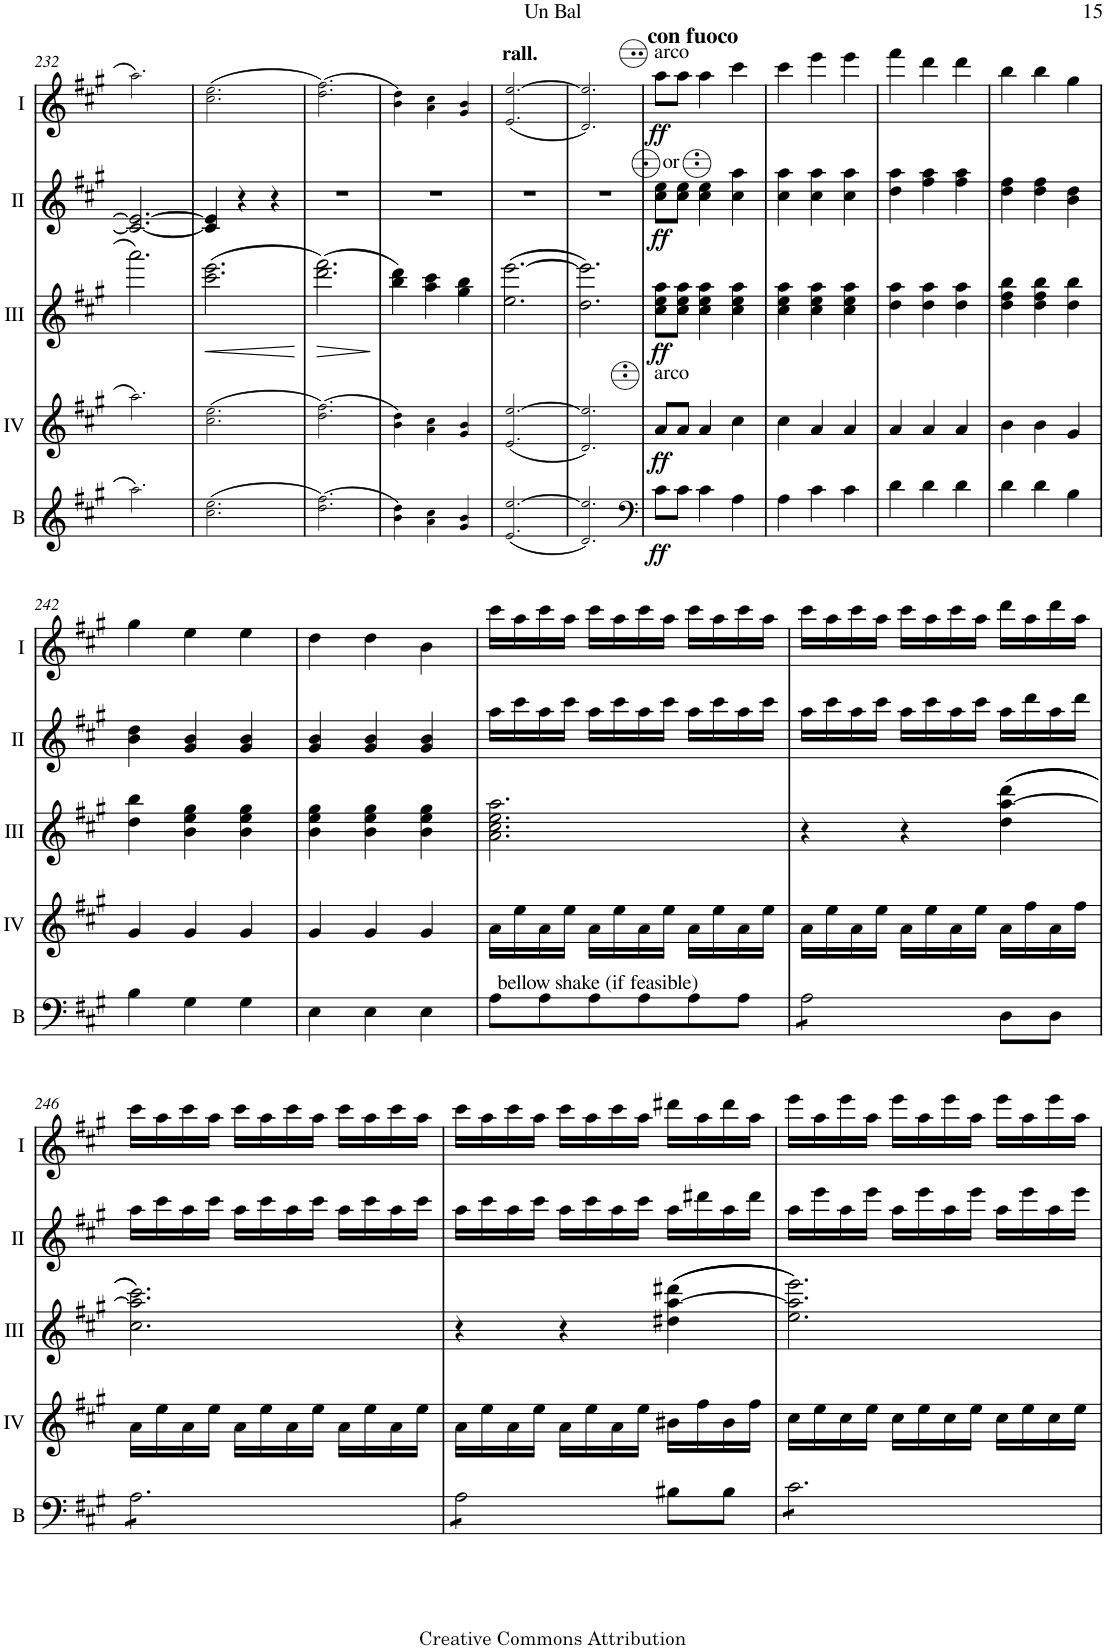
**kern	**dynam	**kern	**dynam	**kern	**dynam	**kern	**dynam	**kern	**dynam
*part5	*part5	*part4	*part4	*part3	*part3	*part2	*part2	*part1	*part1
*staff5	*staff5	*staff4	*staff4	*staff3	*staff3	*staff2	*staff2	*staff1	*staff1
*I"Bass	*	*I"Acc. 4	*	*I"Acc. 3	*	*I"Acc. 2	*	*I"Acc. 1	*
*I'B	*	*	*	*	*	*	*	*	*
!!LO:PB:g=z
*clefF4	*	*clefG2	*	*clefG2	*	*clefG2	*	*clefG2	*
*Trd7c12	*	*	*	*	*	*	*	*	*
*k[f#c#g#]	*	*k[f#c#g#]	*	*k[f#c#g#]	*	*k[f#c#g#]	*	*k[f#c#g#]	*
*M3/4	*	*M3/4	*	*M3/4	*	*M3/4	*	*M3/4	*
=232	=232	=232	=232	=232	=232	=232	=232	=232	=232
2.aa\	.	2.a\	.	2.aa\	.	2.c#/_ 2.e/_	.	2.aa\	.
=233	=233	=233	=233	=233	=233	=233	=233	=233	=233
!	!	!	!	!	!LO:HP:b	!	!	!	!
(2.cc#\ 2.ee\	.	(2.c#\ 2.e\	.	(2.cc#\ 2.ee\	<	4c#/] 4e/]	.	(2.cc#\ 2.ee\	.
.	.	.	.	.	.	4r	.	.	.
.	.	.	.	.	.	4r	.	.	.
.	.	.	.	.	[	.	.	.	.
=234	=234	=234	=234	=234	=234	=234	=234	=234	=234
!	!	!	!	!	!LO:HP:b	!	!	!	!
(2.dd\ 2.ff#\)	.	(2.d\ 2.f#\)	.	(2.dd\ 2.ff#\)	>	2.r	.	(2.dd\ 2.ff#\)	.
.	.	.	.	.	]	.	.	.	.
=235	=235	=235	=235	=235	=235	=235	=235	=235	=235
4b\ 4dd\)	.	4B\ 4d\)	.	4b\ 4dd\)	.	2.r	.	4b\ 4dd\)	.
4a\ 4cc#\	.	4A\ 4c#\	.	4a\ 4cc#\	.	.	.	4a\ 4cc#\	.
4g#/ 4b/	.	4G#/ 4B/	.	4g#\ 4b\	.	.	.	4g#/ 4b/	.
=236	=236	=236	=236	=236	=236	=236	=236	=236	=236
!	!	!	!	!	!	!	!	!LO:TX:a:B:t=rall.	!
(<2.e/ 2.ee/	.	(<2.E/ 2.e/	.	(2.e\ [2.ee\	.	2.r	.	(<2.e/ 2.ee/	.
=237	=237	=237	=237	=237	=237	=237	=237	=237	=237
2.d/ 2.ee/)	.	2.D/ 2.e/)	.	2.d\ 2.ee\])	.	2.r	.	2.d/ 2.ee/)	.
=238	=238	=238	=238	=238	=238	=238	=238	=238	=238
*clefF4	*	*	*	*	*	*	*	*	*
!	!	!	!	!	!	!	!	!LO:TX:a:B:t=con fuoco	!
!	!	!	!	!	!	!	!	!LO:TX:a:t=arco	!
!	!	!	!	!	!	!LO:TX:a:t=or	!	!	!
!	!	!LO:TX:a:t=arco	!	!	!	!	!	!	!
!	!LO:DY:b	!	!LO:DY:b	!	!LO:DY:b	!	!LO:DY:b	!	!LO:DY:b
8c#\L	ff	8a/L	ff	8c#\ 8e\ 8a\L	ff	8cc#\ 8ee\L	ff	8aa\L	ff
8c#\J	.	8a/J	.	8c#\ 8e\ 8a\J	.	8cc#\ 8ee\J	.	8aa\J	.
4c#\	.	4a/	.	4c#\ 4e\ 4a\	.	4cc#\ 4ee\	.	4aa\	.
4A\	.	4cc#\	.	4c#\ 4e\ 4a\	.	4cc#\ 4aa\	.	4ccc#\	.
=239	=239	=239	=239	=239	=239	=239	=239	=239	=239
4A\	.	4cc#\	.	4c#\ 4e\ 4a\	.	4cc#\ 4aa\	.	4ccc#\	.
4c#\	.	4a/	.	4c#\ 4e\ 4a\	.	4cc#\ 4aa\	.	4eee\	.
4c#\	.	4a/	.	4c#\ 4e\ 4a\	.	4cc#\ 4aa\	.	4eee\	.
=240	=240	=240	=240	=240	=240	=240	=240	=240	=240
4d\	.	4a/	.	4d\ 4a\	.	4dd\ 4aa\	.	4fff#\	.
4d\	.	4a/	.	4d\ 4a\	.	4ff#\ 4aa\	.	4ddd\	.
4d\	.	4a/	.	4d\ 4a\	.	4ff#\ 4aa\	.	4ddd\	.
=241	=241	=241	=241	=241	=241	=241	=241	=241	=241
4d\	.	4b\	.	4d\ 4f#\ 4b\	.	4dd\ 4ff#\	.	4bb\	.
4d\	.	4b\	.	4d\ 4f#\ 4b\	.	4dd\ 4ff#\	.	4bb\	.
4B\	.	4g#/	.	4d\ 4b\	.	4b\ 4dd\	.	4gg#\	.
!!LO:LB:g=z
=242	=242	=242	=242	=242	=242	=242	=242	=242	=242
4B\	.	4g#/	.	4d\ 4b\	.	4b\ 4dd\	.	4gg#\	.
4G#\	.	4g#/	.	4B\ 4e\ 4g#\	.	4g#/ 4b/	.	4ee\	.
4G#\	.	4g#/	.	4B\ 4e\ 4g#\	.	4g#/ 4b/	.	4ee\	.
=243	=243	=243	=243	=243	=243	=243	=243	=243	=243
4E\	.	4g#/	.	4B\ 4e\ 4g#\	.	4g#/ 4b/	.	4dd\	.
4E\	.	4g#/	.	4B\ 4e\ 4g#\	.	4g#/ 4b/	.	4dd\	.
4E\	.	4g#/	.	4B\ 4e\ 4g#\	.	4g#/ 4b/	.	4b\	.
=244	=244	=244	=244	=244	=244	=244	=244	=244	=244
!LO:TX:a:t=bellow shake (if feasible)	!	!	!	!	!	!	!	!	!
8A\L	.	16a\LL	.	2.A\ 2.c#\ 2.e\ 2.a\	.	16aa\LL	.	16ccc#\LL	.
.	.	16ee\	.	.	.	16ccc#\	.	16aa\	.
8A\	.	16a\	.	.	.	16aa\	.	16ccc#\	.
.	.	16ee\JJ	.	.	.	16ccc#\JJ	.	16aa\JJ	.
8A\	.	16a\LL	.	.	.	16aa\LL	.	16ccc#\LL	.
.	.	16ee\	.	.	.	16ccc#\	.	16aa\	.
8A\	.	16a\	.	.	.	16aa\	.	16ccc#\	.
.	.	16ee\JJ	.	.	.	16ccc#\JJ	.	16aa\JJ	.
8A\	.	16a\LL	.	.	.	16aa\LL	.	16ccc#\LL	.
.	.	16ee\	.	.	.	16ccc#\	.	16aa\	.
8A\J	.	16a\	.	.	.	16aa\	.	16ccc#\	.
.	.	16ee\JJ	.	.	.	16ccc#\JJ	.	16aa\JJ	.
=245	=245	=245	=245	=245	=245	=245	=245	=245	=245
*tremolo	*	*	*	*	*	*	*	*	*
8A\L	.	16a\LL	.	4r	.	16aa\LL	.	16ccc#\LL	.
.	.	16ee\	.	.	.	16ccc#\	.	16aa\	.
8A\	.	16a\	.	.	.	16aa\	.	16ccc#\	.
.	.	16ee\JJ	.	.	.	16ccc#\JJ	.	16aa\JJ	.
8A\	.	16a\LL	.	4r	.	16aa\LL	.	16ccc#\LL	.
.	.	16ee\	.	.	.	16ccc#\	.	16aa\	.
8A\J	.	16a\	.	.	.	16aa\	.	16ccc#\	.
*Xtremolo	*	*	*	*	*	*	*	*	*
.	.	16ee\JJ	.	.	.	16ccc#\JJ	.	16aa\JJ	.
8D\L	.	16a\LL	.	(>(4d\ [4a\ 4dd\	.	16aa\LL	.	16ddd\LL	.
.	.	16ff#\	.	.	.	16ddd\	.	16aa\	.
8D\J	.	16a\	.	.	.	16aa\	.	16ddd\	.
.	.	16ff#\JJ	.	.	.	16ddd\JJ	.	16aa\JJ	.
!!LO:LB:g=z
=246	=246	=246	=246	=246	=246	=246	=246	=246	=246
*tremolo	*	*	*	*	*	*	*	*	*
8A\L	.	16a\LL	.	2.c#\ 2.a\] 2.cc#\))	.	16aa\LL	.	16ccc#\LL	.
.	.	16ee\	.	.	.	16ccc#\	.	16aa\	.
8A\	.	16a\	.	.	.	16aa\	.	16ccc#\	.
.	.	16ee\JJ	.	.	.	16ccc#\JJ	.	16aa\JJ	.
8A\	.	16a\LL	.	.	.	16aa\LL	.	16ccc#\LL	.
.	.	16ee\	.	.	.	16ccc#\	.	16aa\	.
8A\	.	16a\	.	.	.	16aa\	.	16ccc#\	.
.	.	16ee\JJ	.	.	.	16ccc#\JJ	.	16aa\JJ	.
8A\	.	16a\LL	.	.	.	16aa\LL	.	16ccc#\LL	.
.	.	16ee\	.	.	.	16ccc#\	.	16aa\	.
8A\J	.	16a\	.	.	.	16aa\	.	16ccc#\	.
.	.	16ee\JJ	.	.	.	16ccc#\JJ	.	16aa\JJ	.
=247	=247	=247	=247	=247	=247	=247	=247	=247	=247
8A\L	.	16a\LL	.	4r	.	16aa\LL	.	16ccc#\LL	.
.	.	16ee\	.	.	.	16ccc#\	.	16aa\	.
8A\	.	16a\	.	.	.	16aa\	.	16ccc#\	.
.	.	16ee\JJ	.	.	.	16ccc#\JJ	.	16aa\JJ	.
8A\	.	16a\LL	.	4r	.	16aa\LL	.	16ccc#\LL	.
.	.	16ee\	.	.	.	16ccc#\	.	16aa\	.
8A\J	.	16a\	.	.	.	16aa\	.	16ccc#\	.
*Xtremolo	*	*	*	*	*	*	*	*	*
.	.	16ee\JJ	.	.	.	16ccc#\JJ	.	16aa\JJ	.
8B#X\L	.	16b#X\LL	.	(>(4d#X\ [4a\ 4dd#X\	.	16aa\LL	.	16ddd#X\LL	.
.	.	16ff#\	.	.	.	16ddd#X\	.	16aa\	.
8B#\J	.	16b#\	.	.	.	16aa\	.	16ddd#\	.
.	.	16ff#\JJ	.	.	.	16ddd#\JJ	.	16aa\JJ	.
=248	=248	=248	=248	=248	=248	=248	=248	=248	=248
*tremolo	*	*	*	*	*	*	*	*	*
8c#\L	.	16cc#\LL	.	2.e\ 2.a\] 2.ee\))	.	16aa\LL	.	16eee\LL	.
.	.	16ee\	.	.	.	16eee\	.	16aa\	.
8c#\	.	16cc#\	.	.	.	16aa\	.	16eee\	.
.	.	16ee\JJ	.	.	.	16eee\JJ	.	16aa\JJ	.
8c#\	.	16cc#\LL	.	.	.	16aa\LL	.	16eee\LL	.
.	.	16ee\	.	.	.	16eee\	.	16aa\	.
8c#\	.	16cc#\	.	.	.	16aa\	.	16eee\	.
.	.	16ee\JJ	.	.	.	16eee\JJ	.	16aa\JJ	.
8c#\	.	16cc#\LL	.	.	.	16aa\LL	.	16eee\LL	.
.	.	16ee\	.	.	.	16eee\	.	16aa\	.
8c#\J	.	16cc#\	.	.	.	16aa\	.	16eee\	.
*Xtremolo	*	*	*	*	*	*	*	*	*
.	.	16ee\JJ	.	.	.	16eee\JJ	.	16aa\JJ	.
=	=	=	=	=	=	=	=	=	=
*-	*-	*-	*-	*-	*-	*-	*-	*-	*-
